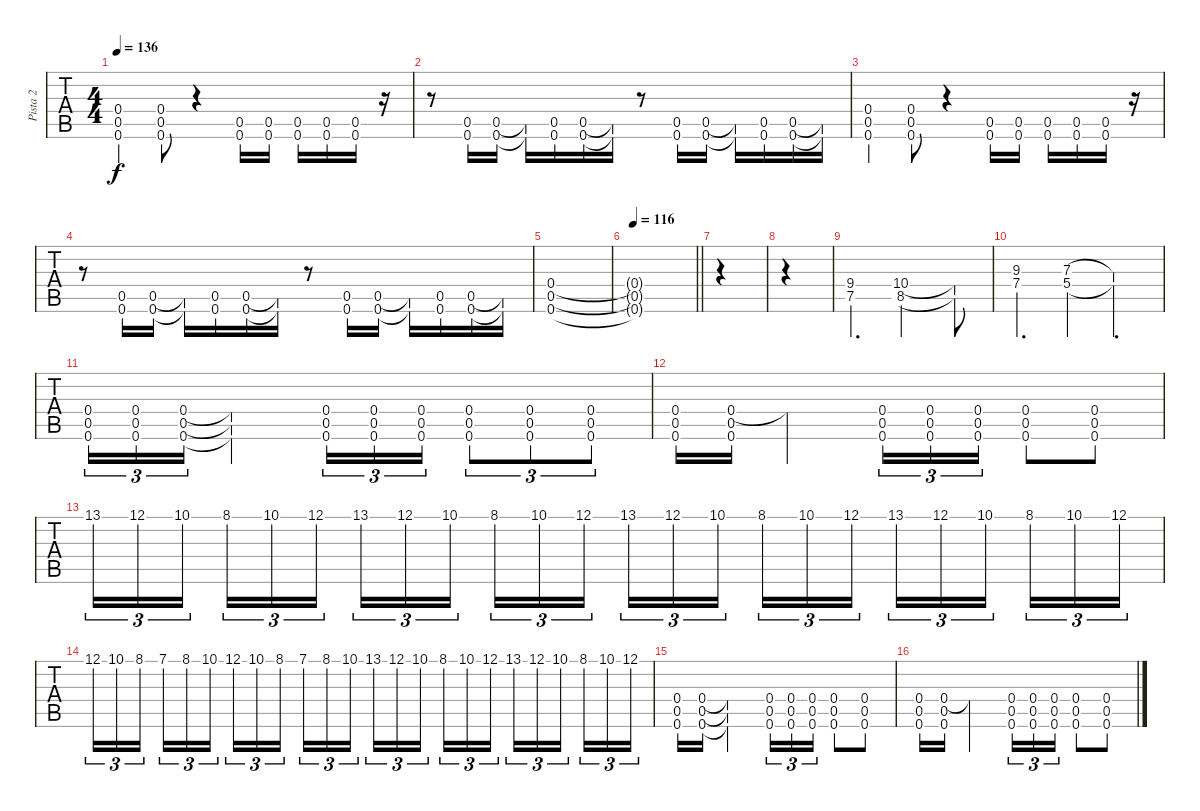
\track ("Pista 2" "Pista 2") {instrument distortionguitar}
\staff {tabs}
\tuning (D4 A3 F3 C3 G2 C2) {hide}
\ts (4 4)
\tempo 136
\clef g2
\ks c
(0.4 0.5 0.6).4{dy f} (0.4 0.5 0.6).8 r.4 (0.5 0.6).16 (0.5 0.6).16 (0.5 0.6).16 (0.5 0.6).16 (0.5 0.6).16 r.16 |
r.8 (0.5 0.6).16 (0.5 0.6).16 (0.5{t} 0.6{t}).16 (0.5 0.6).16 (0.5 0.6).16 (0.5{t} 0.6{t}).16 r.8 (0.5 0.6).16 (0.5 0.6).16 (0.5{t} 0.6{t}).16 (0.5 0.6).16 (0.5 0.6).16 (0.5{t} 0.6{t}).16 |
(0.4 0.5 0.6).4 (0.4 0.5 0.6).8 r.4 (0.5 0.6).16 (0.5 0.6).16 (0.5 0.6).16 (0.5 0.6).16 (0.5 0.6).16 r.16 |
r.8 (0.5 0.6).16 (0.5 0.6).16 (0.5{t} 0.6{t}).16 (0.5 0.6).16 (0.5 0.6).16 (0.5{t} 0.6{t}).16 r.8 (0.5 0.6).16 (0.5 0.6).16 (0.5{t} 0.6{t}).16 (0.5 0.6).16 (0.5 0.6).16 (0.5{t} 0.6{t}).16 |
(0.4 0.5 0.6).1 |
\tempo 116
\barLineRight lightlight
(0.4{t} 0.5{t} 0.6{t}).1 |
\section ("" "")
|
|
(9.4 7.5).4{d} (10.4 8.5).2 (10.4{t} 8.5{t}).8 |
(9.3 7.4).4{d} (7.3 5.4).4 (7.3{t} 5.4{t}).4{d} |
(0.4 0.5 0.6).16{tu (3 2)} (0.4 0.5 0.6).16{tu (3 2)} (0.4 0.5 0.6).16{tu (3 2)} (0.4{t} 0.5{t} 0.6{t}).2 (0.4 0.5 0.6).16{tu (3 2)} (0.4 0.5 0.6).16{tu (3 2)} (0.4 0.5 0.6).16{tu (3 2)} (0.4 0.5 0.6).8{tu (3 2)} (0.4 0.5 0.6).8{tu (3 2)} (0.4 0.5 0.6).8{tu (3 2)} |
(0.4 0.5 0.6).16 (0.4 0.5 0.6).16 0.4{t}.2 (0.4 0.5 0.6).16{tu (3 2)} (0.4 0.5 0.6).16{tu (3 2)} (0.4 0.5 0.6).16{tu (3 2)} (0.4 0.5 0.6).8 (0.4 0.5 0.6).8 |
13.1.16{tu (3 2)} 12.1.16{tu (3 2)} 10.1.16{tu (3 2) beam splitsecondary} 8.1.16{tu (3 2)} 10.1.16{tu (3 2)} 12.1.16{tu (3 2)} 13.1.16{tu (3 2)} 12.1.16{tu (3 2)} 10.1.16{tu (3 2) beam splitsecondary} 8.1.16{tu (3 2)} 10.1.16{tu (3 2)} 12.1.16{tu (3 2)} 13.1.16{tu (3 2)} 12.1.16{tu (3 2)} 10.1.16{tu (3 2) beam splitsecondary} 8.1.16{tu (3 2)} 10.1.16{tu (3 2)} 12.1.16{tu (3 2)} 13.1.16{tu (3 2)} 12.1.16{tu (3 2)} 10.1.16{tu (3 2) beam splitsecondary} 8.1.16{tu (3 2)} 10.1.16{tu (3 2)} 12.1.16{tu (3 2)} |
12.1.16{tu (3 2)} 10.1.16{tu (3 2)} 8.1.16{tu (3 2) beam splitsecondary} 7.1.16{tu (3 2)} 8.1.16{tu (3 2)} 10.1.16{tu (3 2)} 12.1.16{tu (3 2)} 10.1.16{tu (3 2)} 8.1.16{tu (3 2) beam splitsecondary} 7.1.16{tu (3 2)} 8.1.16{tu (3 2)} 10.1.16{tu (3 2)} 13.1.16{tu (3 2)} 12.1.16{tu (3 2)} 10.1.16{tu (3 2) beam splitsecondary} 8.1.16{tu (3 2)} 10.1.16{tu (3 2)} 12.1.16{tu (3 2)} 13.1.16{tu (3 2)} 12.1.16{tu (3 2)} 10.1.16{tu (3 2) beam splitsecondary} 8.1.16{tu (3 2)} 10.1.16{tu (3 2)} 12.1.16{tu (3 2)} |
(0.4 0.5 0.6).16 (0.4 0.5 0.6).16 (0.4{t} 0.5{t} 0.6{t}).2 (0.4 0.5 0.6).16{tu (3 2)} (0.4 0.5 0.6).16{tu (3 2)} (0.4 0.5 0.6).16{tu (3 2)} (0.4 0.5 0.6).8 (0.4 0.5 0.6).8 |
(0.4 0.5 0.6).16 (0.4 0.5 0.6).16 0.4{t}.2 (0.4 0.5 0.6).16{tu (3 2)} (0.4 0.5 0.6).16{tu (3 2)} (0.4 0.5 0.6).16{tu (3 2)} (0.4 0.5 0.6).8 (0.4 0.5 0.6).8
